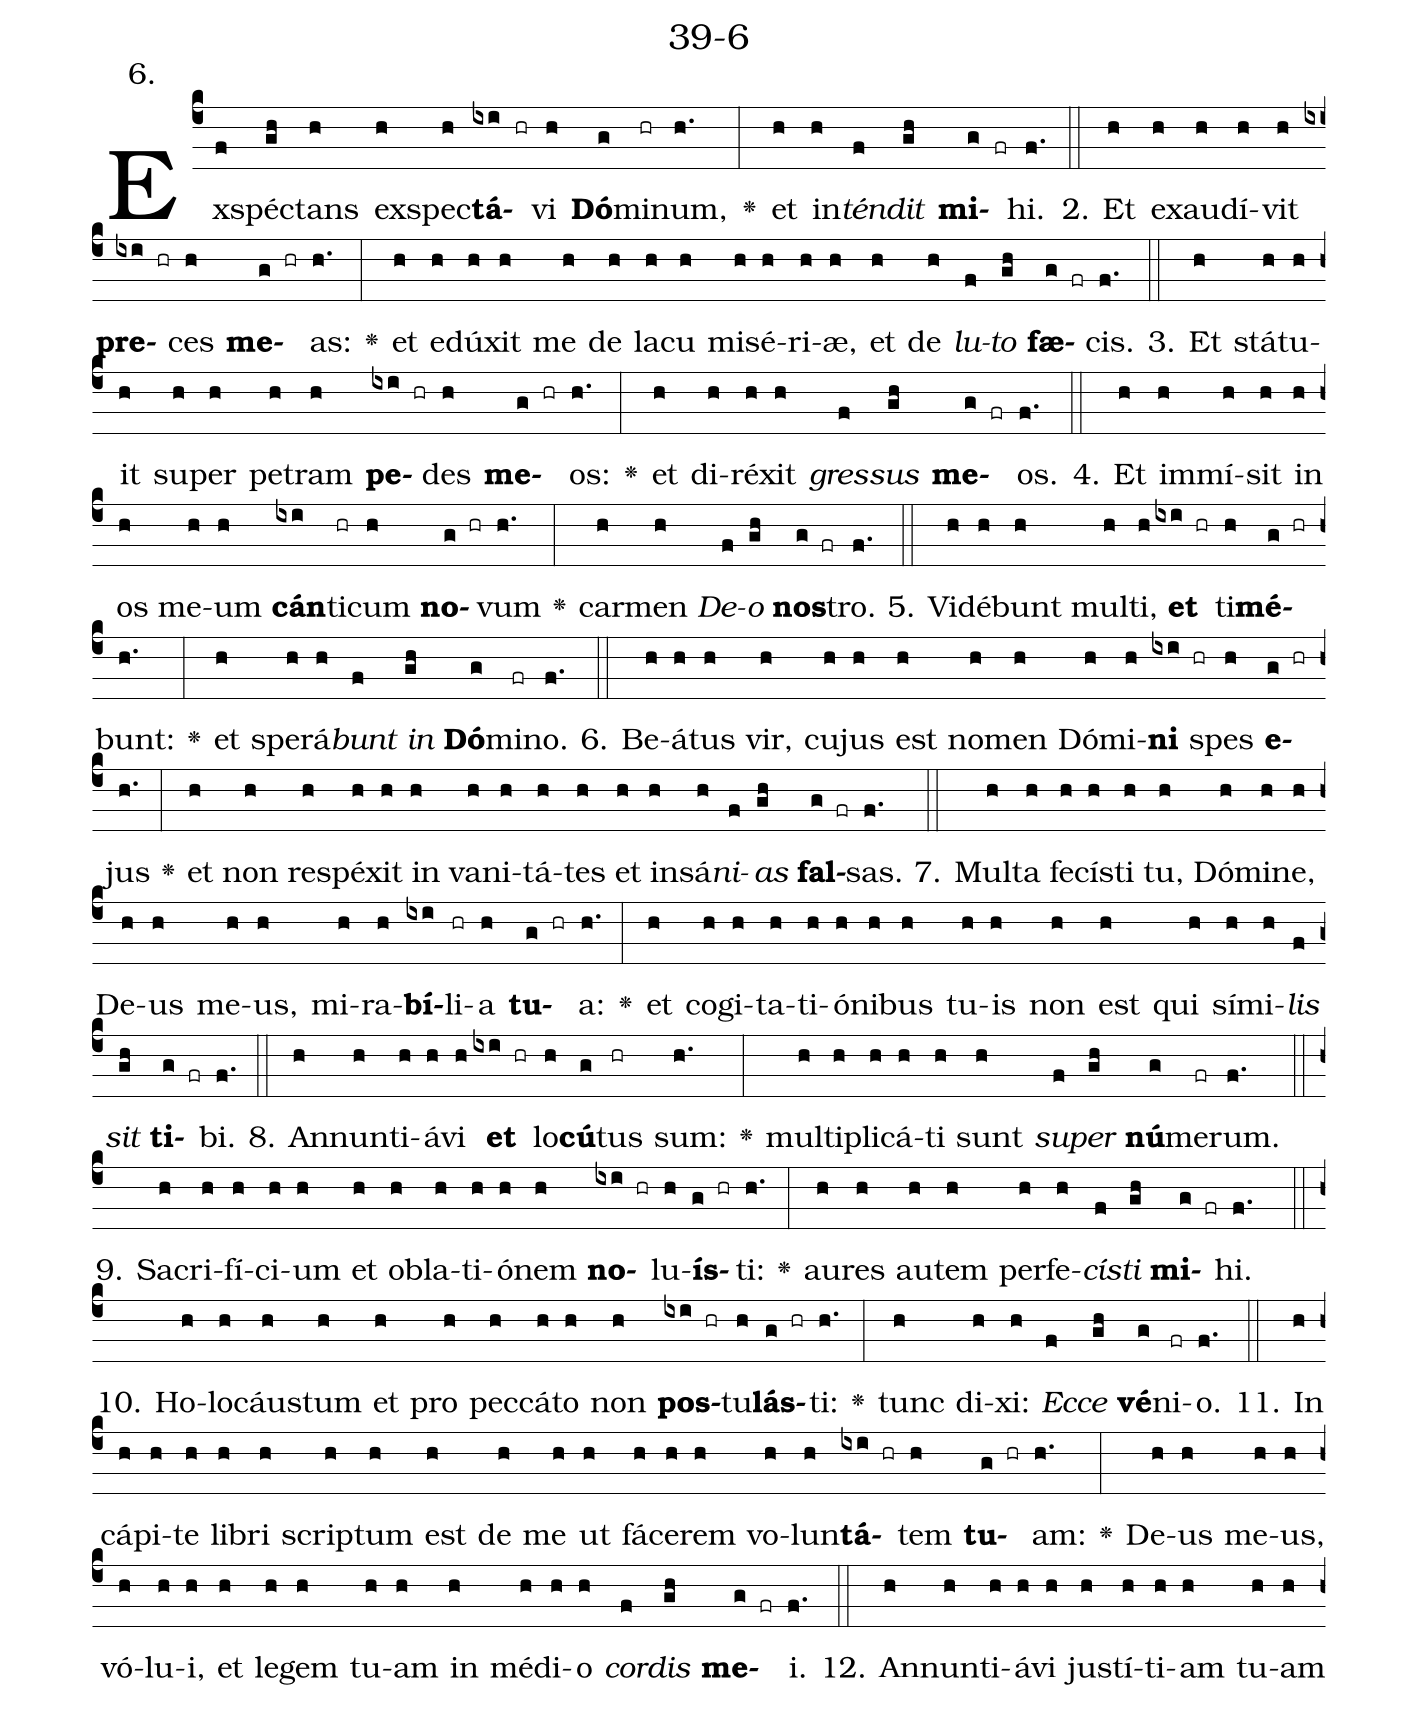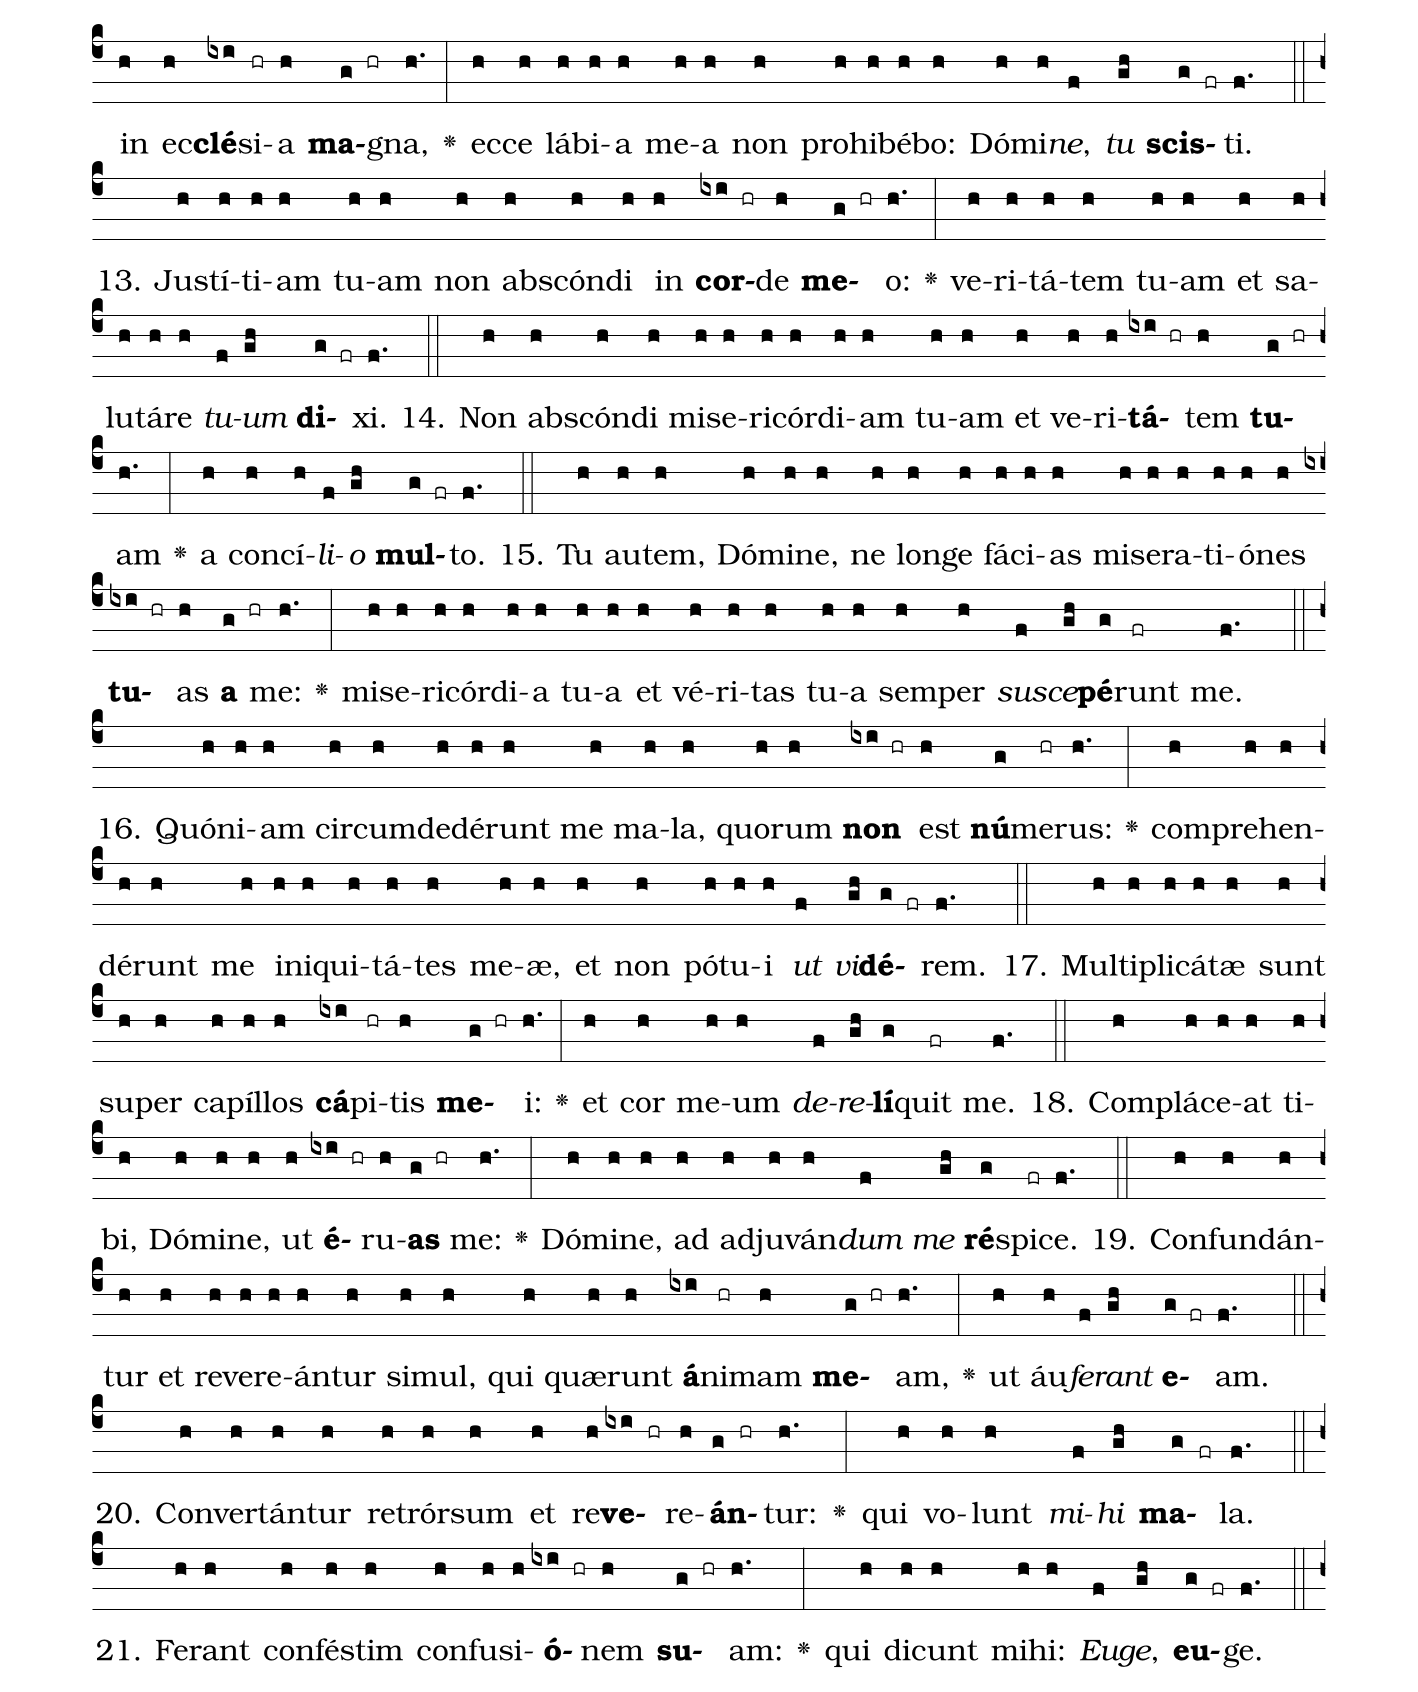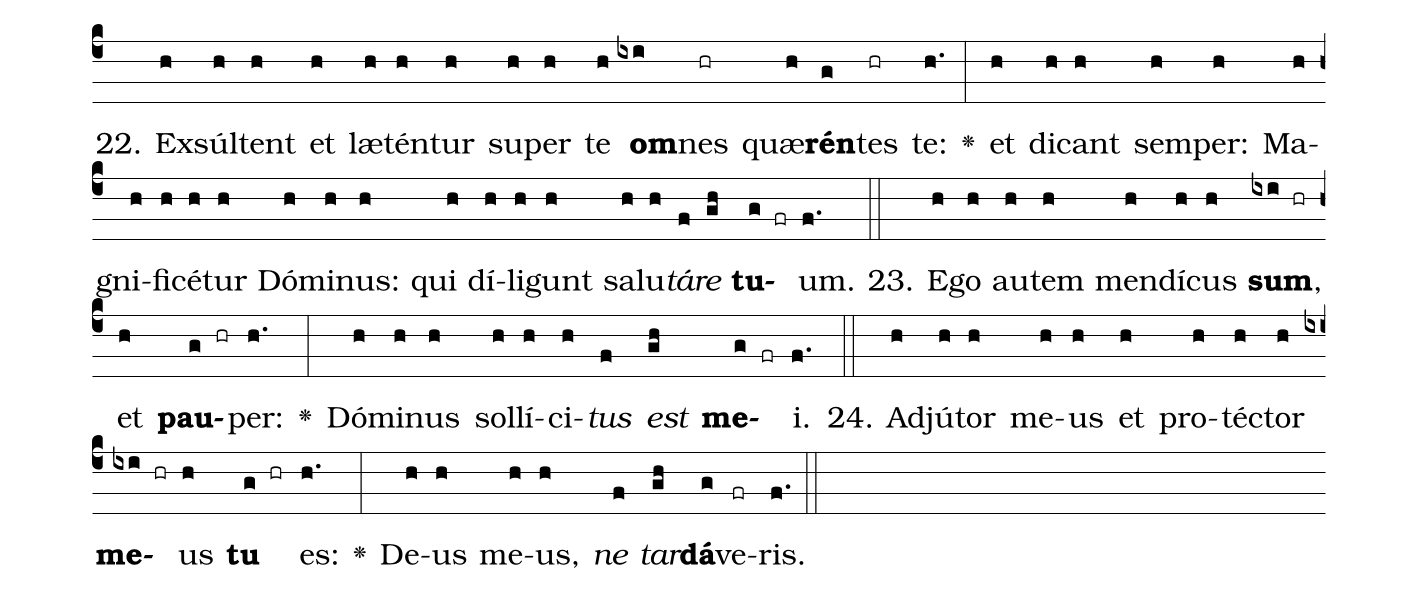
name: 39-6;
annotation: 6.;
%%
(c4)Ex(f)spéc(gh)tans(h) ex(h)spec(h)<b>tá</b>(ixi hr)vi(h) <b>Dó</b>(g)mi(hr)num,(h.) <v>\greheightstar</v>(:) et(h) in(h)<i>tén</i>(f)<i>dit</i>(gh) <b>mi</b>(g fr)hi.(f.) (::)
2. Et(h) ex(h)au(h)dí(h)vit(h) <b>pre</b>(ixi hr)ces(h) <b>me</b>(g hr)as:(h.) <v>\greheightstar</v>(:) et(h) e(h)dú(h)xit(h) me(h) de(h) la(h)cu(h) mi(h)sé(h)ri(h)æ,(h) et(h) de(h) <i>lu</i>(f)<i>to</i>(gh) <b>fæ</b>(g fr)cis.(f.) (::)
3. Et(h) stá(h)tu(h)it(h) su(h)per(h) pe(h)tram(h) <b>pe</b>(ixi hr)des(h) <b>me</b>(g hr)os:(h.) <v>\greheightstar</v>(:) et(h) di(h)ré(h)xit(h) <i>gres</i>(f)<i>sus</i>(gh) <b>me</b>(g fr)os.(f.) (::)
4. Et(h) im(h)mí(h)sit(h) in(h) os(h) me(h)um(h) <b>cán</b>(ixi)ti(hr)cum(h) <b>no</b>(g hr)vum(h.) <v>\greheightstar</v>(:) car(h)men(h) <i>De</i>(f)<i>o</i>(gh) <b>nos</b>(g fr)tro.(f.) (::)
5. Vi(h)dé(h)bunt(h) mul(h)ti,(h) <b>et</b>(ixi hr) ti(h)<b>mé</b>(g hr)bunt:(h.) <v>\greheightstar</v>(:) et(h) spe(h)rá(h)<i>bunt</i>(f) <i>in</i>(gh) <b>Dó</b>(g)mi(fr)no.(f.) (::)
6. Be(h)á(h)tus(h) vir,(h) cu(h)jus(h) est(h) no(h)men(h) Dó(h)mi(h)<b>ni</b>(ixi hr) spes(h) <b>e</b>(g hr)jus(h.) <v>\greheightstar</v>(:) et(h) non(h) re(h)spé(h)xit(h) in(h) va(h)ni(h)tá(h)tes(h) et(h) in(h)sá(h)<i>ni</i>(f)<i>as</i>(gh) <b>fal</b>(g fr)sas.(f.) (::)
7. Mul(h)ta(h) fe(h)cís(h)ti(h) tu,(h) Dó(h)mi(h)ne,(h) De(h)us(h) me(h)us,(h) mi(h)ra(h)<b>bí</b>(ixi)li(hr)a(h) <b>tu</b>(g hr)a:(h.) <v>\greheightstar</v>(:) et(h) co(h)gi(h)ta(h)ti(h)ó(h)ni(h)bus(h) tu(h)is(h) non(h) est(h) qui(h) sí(h)mi(h)<i>lis</i>(f) <i>sit</i>(gh) <b>ti</b>(g fr)bi.(f.) (::)
8. An(h)nun(h)ti(h)á(h)vi(h) <b>et</b>(ixi hr) lo(h)<b>cú</b>(g)tus(hr) sum:(h.) <v>\greheightstar</v>(:) mul(h)ti(h)pli(h)cá(h)ti(h) sunt(h) <i>su</i>(f)<i>per</i>(gh) <b>nú</b>(g)me(fr)rum.(f.) (::)
9. Sa(h)cri(h)fí(h)ci(h)um(h) et(h) ob(h)la(h)ti(h)ó(h)nem(h) <b>no</b>(ixi hr)lu(h)<b>ís</b>(g hr)ti:(h.) <v>\greheightstar</v>(:) au(h)res(h) au(h)tem(h) per(h)fe(h)<i>cís</i>(f)<i>ti</i>(gh) <b>mi</b>(g fr)hi.(f.) (::)
10. Ho(h)lo(h)cáus(h)tum(h) et(h) pro(h) pec(h)cá(h)to(h) non(h) <b>pos</b>(ixi hr)tu(h)<b>lás</b>(g hr)ti:(h.) <v>\greheightstar</v>(:) tunc(h) di(h)xi:(h) <i>Ec</i>(f)<i>ce</i>(gh) <b>vé</b>(g)ni(fr)o.(f.) (::)
11. In(h) cá(h)pi(h)te(h) li(h)bri(h) scrip(h)tum(h) est(h) de(h) me(h) ut(h) fá(h)ce(h)rem(h) vo(h)lun(h)<b>tá</b>(ixi hr)tem(h) <b>tu</b>(g hr)am:(h.) <v>\greheightstar</v>(:) De(h)us(h) me(h)us,(h) vó(h)lu(h)i,(h) et(h) le(h)gem(h) tu(h)am(h) in(h) mé(h)di(h)o(h) <i>cor</i>(f)<i>dis</i>(gh) <b>me</b>(g fr)i.(f.) (::)
12. An(h)nun(h)ti(h)á(h)vi(h) jus(h)tí(h)ti(h)am(h) tu(h)am(h) in(h) ec(h)<b>clé</b>(ixi)si(hr)a(h) <b>ma</b>(g hr)gna,(h.) <v>\greheightstar</v>(:) ec(h)ce(h) lá(h)bi(h)a(h) me(h)a(h) non(h) pro(h)hi(h)bé(h)bo:(h) Dó(h)mi(h)<i>ne</i>,(f) <i>tu</i>(gh) <b>scis</b>(g fr)ti.(f.) (::)
13. Jus(h)tí(h)ti(h)am(h) tu(h)am(h) non(h) abs(h)cón(h)di(h) in(h) <b>cor</b>(ixi hr)de(h) <b>me</b>(g hr)o:(h.) <v>\greheightstar</v>(:) ve(h)ri(h)tá(h)tem(h) tu(h)am(h) et(h) sa(h)lu(h)tá(h)re(h) <i>tu</i>(f)<i>um</i>(gh) <b>di</b>(g fr)xi.(f.) (::)
14. Non(h) abs(h)cón(h)di(h) mi(h)se(h)ri(h)cór(h)di(h)am(h) tu(h)am(h) et(h) ve(h)ri(h)<b>tá</b>(ixi hr)tem(h) <b>tu</b>(g hr)am(h.) <v>\greheightstar</v>(:) a(h) con(h)cí(h)<i>li</i>(f)<i>o</i>(gh) <b>mul</b>(g fr)to.(f.) (::)
15. Tu(h) au(h)tem,(h) Dó(h)mi(h)ne,(h) ne(h) lon(h)ge(h) fá(h)ci(h)as(h) mi(h)se(h)ra(h)ti(h)ó(h)nes(h) <b>tu</b>(ixi hr)as(h) <b>a</b>(g hr) me:(h.) <v>\greheightstar</v>(:) mi(h)se(h)ri(h)cór(h)di(h)a(h) tu(h)a(h) et(h) vé(h)ri(h)tas(h) tu(h)a(h) sem(h)per(h) <i>su</i>(f)<i>sce</i>(gh)<b>pé</b>(g)runt(fr) me.(f.) (::)
16. Quón(h)i(h)am(h) cir(h)cum(h)de(h)dé(h)runt(h) me(h) ma(h)la,(h) quo(h)rum(h) <b>non</b>(ixi hr) est(h) <b>nú</b>(g)me(hr)rus:(h.) <v>\greheightstar</v>(:) com(h)pre(h)hen(h)dé(h)runt(h) me(h) in(h)i(h)qui(h)tá(h)tes(h) me(h)æ,(h) et(h) non(h) pót(h)u(h)i(h) <i>ut</i>(f) <i>vi</i>(gh)<b>dé</b>(g fr)rem.(f.) (::)
17. Mul(h)ti(h)pli(h)cá(h)tæ(h) sunt(h) su(h)per(h) ca(h)píl(h)los(h) <b>cá</b>(ixi)pi(hr)tis(h) <b>me</b>(g hr)i:(h.) <v>\greheightstar</v>(:) et(h) cor(h) me(h)um(h) <i>de</i>(f)<i>re</i>(gh)<b>lí</b>(g)quit(fr) me.(f.) (::)
18. Com(h)plá(h)ce(h)at(h) ti(h)bi,(h) Dó(h)mi(h)ne,(h) ut(h) <b>é</b>(ixi hr)ru(h)<b>as</b>(g hr) me:(h.) <v>\greheightstar</v>(:) Dó(h)mi(h)ne,(h) ad(h) ad(h)ju(h)ván(h)<i>dum</i>(f) <i>me</i>(gh) <b>ré</b>(g)spi(fr)ce.(f.) (::)
19. Con(h)fun(h)dán(h)tur(h) et(h) re(h)ve(h)re(h)án(h)tur(h) si(h)mul,(h) qui(h) quæ(h)runt(h) <b>á</b>(ixi)ni(hr)mam(h) <b>me</b>(g hr)am,(h.) <v>\greheightstar</v>(:) ut(h) áu(h)<i>fe</i>(f)<i>rant</i>(gh) <b>e</b>(g fr)am.(f.) (::)
20. Con(h)ver(h)tán(h)tur(h) re(h)trór(h)sum(h) et(h) re(h)<b>ve</b>(ixi hr)re(h)<b>án</b>(g hr)tur:(h.) <v>\greheightstar</v>(:) qui(h) vo(h)lunt(h) <i>mi</i>(f)<i>hi</i>(gh) <b>ma</b>(g fr)la.(f.) (::)
21. Fe(h)rant(h) con(h)fés(h)tim(h) con(h)fu(h)si(h)<b>ó</b>(ixi hr)nem(h) <b>su</b>(g hr)am:(h.) <v>\greheightstar</v>(:) qui(h) di(h)cunt(h) mi(h)hi:(h) <i>Eu</i>(f)<i>ge</i>,(gh) <b>eu</b>(g fr)ge.(f.) (::)
22. Ex(h)súl(h)tent(h) et(h) læ(h)tén(h)tur(h) su(h)per(h) te(h) <b>om</b>(ixi)nes(hr) quæ(h)<b>rén</b>(g)tes(hr) te:(h.) <v>\greheightstar</v>(:) et(h) di(h)cant(h) sem(h)per:(h) Ma(h)gni(h)fi(h)cé(h)tur(h) Dó(h)mi(h)nus:(h) qui(h) dí(h)li(h)gunt(h) sa(h)lu(h)<i>tá</i>(f)<i>re</i>(gh) <b>tu</b>(g fr)um.(f.) (::)
23. E(h)go(h) au(h)tem(h) men(h)dí(h)cus(h) <b>sum</b>,(ixi hr) et(h) <b>pau</b>(g hr)per:(h.) <v>\greheightstar</v>(:) Dó(h)mi(h)nus(h) sol(h)lí(h)ci(h)<i>tus</i>(f) <i>est</i>(gh) <b>me</b>(g fr)i.(f.) (::)
24. Ad(h)jú(h)tor(h) me(h)us(h) et(h) pro(h)téc(h)tor(h) <b>me</b>(ixi hr)us(h) <b>tu</b>(g hr) es:(h.) <v>\greheightstar</v>(:) De(h)us(h) me(h)us,(h) <i>ne</i>(f) <i>tar</i>(gh)<b>dá</b>(g)ve(fr)ris.(f.) (::)
